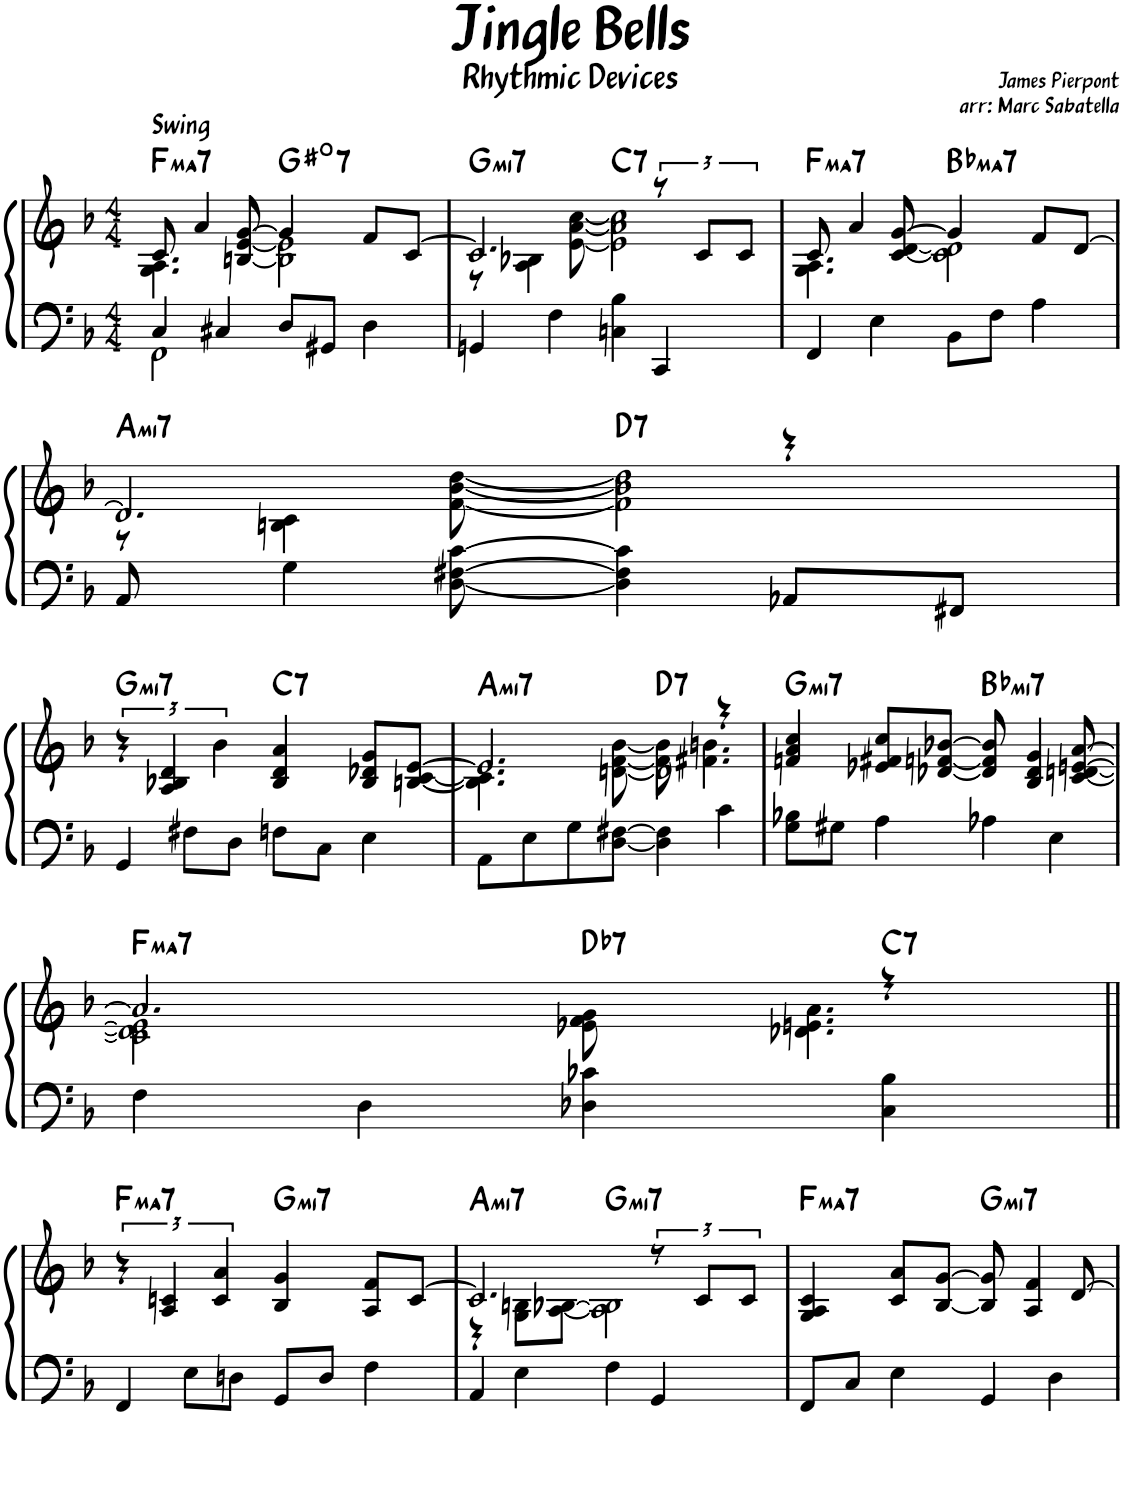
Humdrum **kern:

**kern	**kern	**harte
*part1	*part1	*part1
*staff2	*staff1	*
*I"Piano	*	*
*I'Pno.	*	*
*clefF4	*clefG2	*
*k[b-]	*k[b-]	*
*M4/4	*M4/4	*
=1	=1	=1
*^	*^	*
!	!	!LO:TX:a:B:t=Swing	!	!LO:H:kt=ma7
4C/	2FF\	8c/	4.G\ 4.A\	F:maj7
.	.	4a/	.	.
4C#X/	.	.	.	.
.	.	[8Bn/ [8e/ [8g/	8ryy	.
!	!	!	!	!LO:H:kt=7
8D/L	2ryy	4g/]	2B\] 2e\]	G#:dim7
8GG#X/J	.	.	.	.
4D\	.	8f/L	.	.
.	.	[8c/J	.	.
*v	*v	*	*	*
=2	=2	=2	=2
!	!	!	!LO:H:kt=mi7
4GGn/	2.c/]	8r	G:min7
.	.	4A\ 4B-X\	.
4F\	.	.	.
.	.	[8e\ [8a\ [8cc\	.
!	!	!	!LO:H:kt=7
4Cn\ 4B-\	.	2e\] 2a\] 2cc\]	C:7
4CC/	12r	.	.
.	12c/L	.	.
.	12c/J	.	.
=3	=3	=3	=3
!	!	!	!LO:H:kt=ma7
4FF/	8c/	4.G\ 4.A\	F:maj7
.	4a/	.	.
4E\	.	.	.
.	[<8c/ [8d/ [8g/	8ryy	.
!	!	!	!LO:H:kt=ma7
8BB-\L	4g/]	2c\] 2d\]	Bb:maj7
8F\J	.	.	.
4A\	8f/L	.	.
.	[8d/J	.	.
!!LO:LB:g=z	!!
=4	=4	=4	=4
!	!	!	!LO:H:kt=mi7
8AA/	2.d/]	8r	A:min7
4G\	.	4Bn\ 4c\	.
[8D\ [8F#X\ [8c\	.	[8f\ [8b-\ [8dd\	.
!	!	!	!LO:H:kt=7
4D\] 4F#\] 4c\]	.	2f\] 2b-\] 2dd\]	D:7
8AA-X/L	4r	.	.
8FF#X/J	.	.	.
*	*v	*v	*
!!LO:LB:g=z
=5	=5	=5
!	!	!LO:H:kt=mi7
4GG/	6r	G:min7
.	6A/ 6B-X/ 6d/	.
8F#X\L	.	.
.	6b-\	.
8D\J	.	.
!	!	!LO:H:kt=7
8Fn\L	4B-/ 4d/ 4a/	C:7
8C\J	.	.
4E\	8B-/ 8d-X/ 8g/L	.
.	[<8Bn/ [8c/ [8e/J	.
=6	=6	=6
*	*^	*
*	*	*^	*
!	!	!	!	!LO:H:kt=mi7
8AA\L	2.e/]	4.B\] 4.c\]	2ryy	A:min7
8E\	.	.	.	.
8G\	.	.	.	.
[8D\ [8F#X\J	.	[8dn\ [8f\ [8b-\	.	.
!	!	!	!	!LO:H:kt=7
4D\] 4F#\]	.	8f\] 8b-\]	2d\]	D:7
.	.	4.f#X\ 4.bn\	.	.
4c\	4r	.	.	.
*	*v	*v	*v	*
=7	=7	=7
!	!	!LO:H:kt=mi7
8G\ 8B-X\L	4fn/ 4a/ 4cc/	G:min7
8G#X\J	.	.
4A\	8e-X/ 8f#X/ 8cc/L	.
.	[8d-X/ [8fn/ [8b-X/J	.
!	!	!LO:H:kt=mi7
4A-X\	8d-/] 8f/] 8b-/]	Bb:min7
.	4B-/ 4d-/ 4g/	.
4E\	.	.
.	[<8c/ [<8dn/ [>8en/ [8a/	.
!!LO:LB:g=z
=8	=8	=8
*	*^	*
!	!	!	!LO:H:kt=ma7
4F\	2.a/]	2c\] 2d\] 2e\]	F:maj7
4D\	.	.	.
!	!	!	!LO:H:kt=7
4D-X\ 4c-X\	.	8e-X\ 8f\ 8g\	Db:7
.	.	4.d-X\ 4.en\ 4.a\	.
!	!	!	!LO:H:kt=7
4C\ 4B-\	4r	.	C:7
*	*v	*v	*
!!LO:LB:g=z
=9||	=9||	=9||
!	!	!LO:H:kt=ma7
4FF/	6r	F:maj7
.	6A/ 6cn/	.
8E\L	.	.
.	6c/ 6a/	.
8Dn\J	.	.
!	!	!LO:H:kt=mi7
8GG/L	4B-/ 4g/	G:min7
8D/J	.	.
4F\	8A/ 8f/L	.
.	[8c/J	.
=10	=10	=10
*	*^	*
!	!	!	!LO:H:kt=mi7
4AA/	2.c/]	4r	A:min7
4E\	.	8G\ 8Bn\L	.
.	.	[8A\ [>8B-X\J	.
!	!	!	!LO:H:kt=mi7
4F\	.	2A\] 2B-\]	G:min7
4GG/	12r	.	.
.	12c/L	.	.
.	12c/J	.	.
*	*v	*v	*
=11	=11	=11
!	!	!LO:H:kt=ma7
8FF/L	4G/ 4A/ 4c/	F:maj7
8C/J	.	.
4E\	8c/ 8a/L	.
.	[8B-/ [8g/J	.
!	!	!LO:H:kt=mi7
4GG/	8B-/] 8g/]	G:min7
.	4A/ 4f/	.
4D\	.	.
.	[8d/	.
=	=	=
*-	*-	*-
